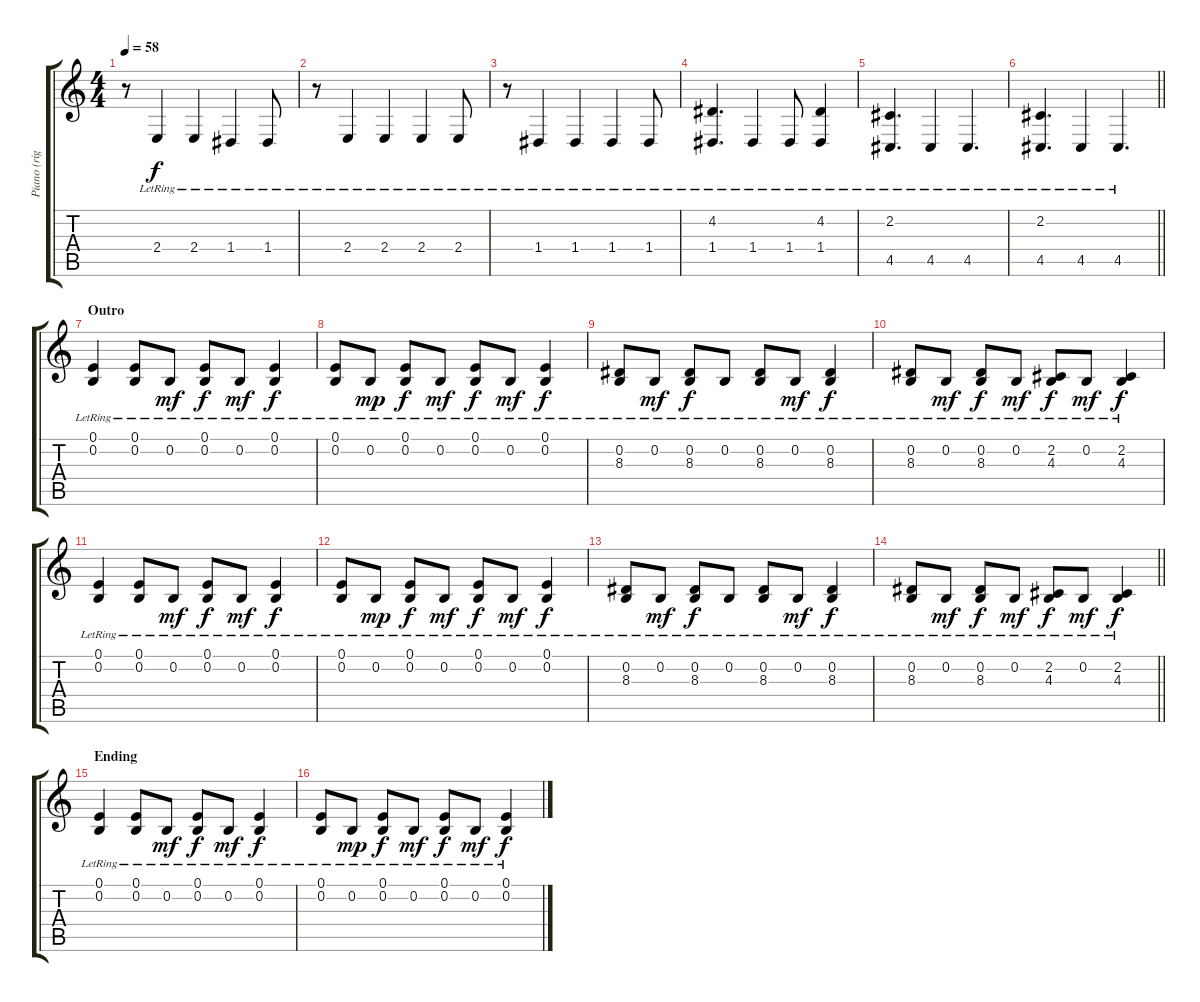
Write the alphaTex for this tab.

\track ("Piano (right hand)" "Piano (rig") {instrument acousticgrandpiano}
\staff {score tabs}
\tuning (E4 B3 G3 D3 A2 E2) {hide}
\ts (4 4)
\tempo 58
\clef g2
\ks c
r.8{dy f} 2.4{lr}.4 2.4{lr}.4 1.4{lr}.4 1.4{lr}.8 |
r.8 2.4{lr}.4 2.4{lr}.4 2.4{lr}.4 2.4{lr}.8 |
r.8 1.4{lr}.4 1.4{lr}.4 1.4{lr}.4 1.4{lr}.8 |
(4.2{lr} 1.4{lr}).4{d} 1.4{lr}.4 1.4{lr}.8 (4.2{lr} 1.4{lr}).4 |
(2.2{lr} 4.5{lr}).4{d} 4.5{lr}.4 4.5{lr}.4{d} |
\barLineRight lightlight
(2.2{lr} 4.5{lr}).4{d} 4.5{lr}.4 4.5{lr}.4{d} |
\section ("" "Outro")
(0.1{lr} 0.2{lr}).4 (0.1{lr} 0.2).8 0.2{lr}.8{dy mf} (0.1{lr} 0.2).8{dy f} 0.2{lr}.8{dy mf} (0.1{lr} 0.2{lr}).4{dy f} |
(0.1{lr} 0.2{lr}).8 0.2{lr}.8{dy mp} (0.1{lr} 0.2{lr}).8{dy f} 0.2{lr}.8{dy mf} (0.1{lr} 0.2{lr}).8{dy f} 0.2{lr}.8{dy mf} (0.1{lr} 0.2{lr}).4{dy f} |
(0.2{lr} 8.3{lr}).8 0.2{lr}.8{dy mf} (0.2{lr} 8.3{lr}).8{dy f} 0.2{lr}.8 (0.2{lr} 8.3{lr}).8 0.2{lr}.8{dy mf} (0.2{lr} 8.3{lr}).4{dy f} |
(0.2{lr} 8.3{lr}).8 0.2{lr}.8{dy mf} (0.2{lr} 8.3{lr}).8{dy f} 0.2{lr}.8{dy mf} (2.2{lr} 4.3{lr}).8{dy f} 0.2{lr}.8{dy mf} (2.2{lr} 4.3{lr}).4{dy f} |
(0.1{lr} 0.2{lr}).4 (0.1{lr} 0.2).8 0.2{lr}.8{dy mf} (0.1{lr} 0.2).8{dy f} 0.2{lr}.8{dy mf} (0.1{lr} 0.2{lr}).4{dy f} |
(0.1{lr} 0.2{lr}).8 0.2{lr}.8{dy mp} (0.1{lr} 0.2{lr}).8{dy f} 0.2{lr}.8{dy mf} (0.1{lr} 0.2{lr}).8{dy f} 0.2{lr}.8{dy mf} (0.1{lr} 0.2{lr}).4{dy f} |
(0.2{lr} 8.3{lr}).8 0.2{lr}.8{dy mf} (0.2{lr} 8.3{lr}).8{dy f} 0.2{lr}.8 (0.2{lr} 8.3{lr}).8 0.2{lr}.8{dy mf} (0.2{lr} 8.3{lr}).4{dy f} |
\barLineRight lightlight
(0.2{lr} 8.3{lr}).8 0.2{lr}.8{dy mf} (0.2{lr} 8.3{lr}).8{dy f} 0.2{lr}.8{dy mf} (2.2{lr} 4.3{lr}).8{dy f} 0.2{lr}.8{dy mf} (2.2{lr} 4.3{lr}).4{dy f} |
\section ("" "Ending")
(0.1{lr} 0.2{lr}).4 (0.1{lr} 0.2).8 0.2{lr}.8{dy mf} (0.1{lr} 0.2).8{dy f} 0.2{lr}.8{dy mf} (0.1{lr} 0.2{lr}).4{dy f} |
(0.1{lr} 0.2{lr}).8 0.2{lr}.8{dy mp} (0.1{lr} 0.2{lr}).8{dy f} 0.2{lr}.8{dy mf} (0.1{lr} 0.2{lr}).8{dy f} 0.2{lr}.8{dy mf} (0.1{lr} 0.2{lr}).4{dy f}
